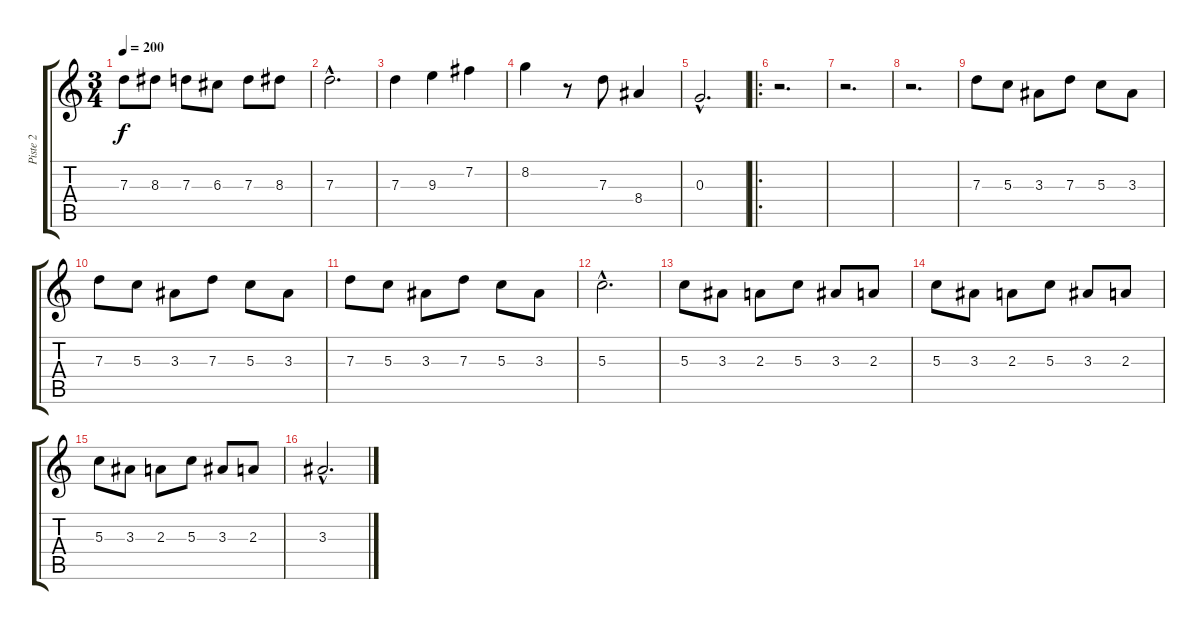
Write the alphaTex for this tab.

\track ("Piste 2" "Piste 2") {instrument acousticguitarnylon}
\staff {score tabs}
\tuning (E4 B3 G3 D3 A2 E2) {hide}
\ts (3 4)
\tempo 200
\clef g2
\ks c
7.3.8{dy f} 8.3.8 7.3.8 6.3.8 7.3.8 8.3.8 |
7.3{hac}.2{d} |
7.3.4 9.3.4 7.2.4 |
8.2.4 r.8 7.3.8 8.4.4 |
0.3{hac}.2{d} |
\ro
r.2{d} |
r.2{d} |
r.2{d} |
7.3.8 5.3.8 3.3.8 7.3.8 5.3.8 3.3.8 |
7.3.8 5.3.8 3.3.8 7.3.8 5.3.8 3.3.8 |
7.3.8 5.3.8 3.3.8 7.3.8 5.3.8 3.3.8 |
5.3{hac}.2{d} |
5.3.8 3.3.8 2.3.8 5.3.8 3.3.8 2.3.8 |
5.3.8 3.3.8 2.3.8 5.3.8 3.3.8 2.3.8 |
5.3.8 3.3.8 2.3.8 5.3.8 3.3.8 2.3.8 |
3.3{hac}.2{d}
